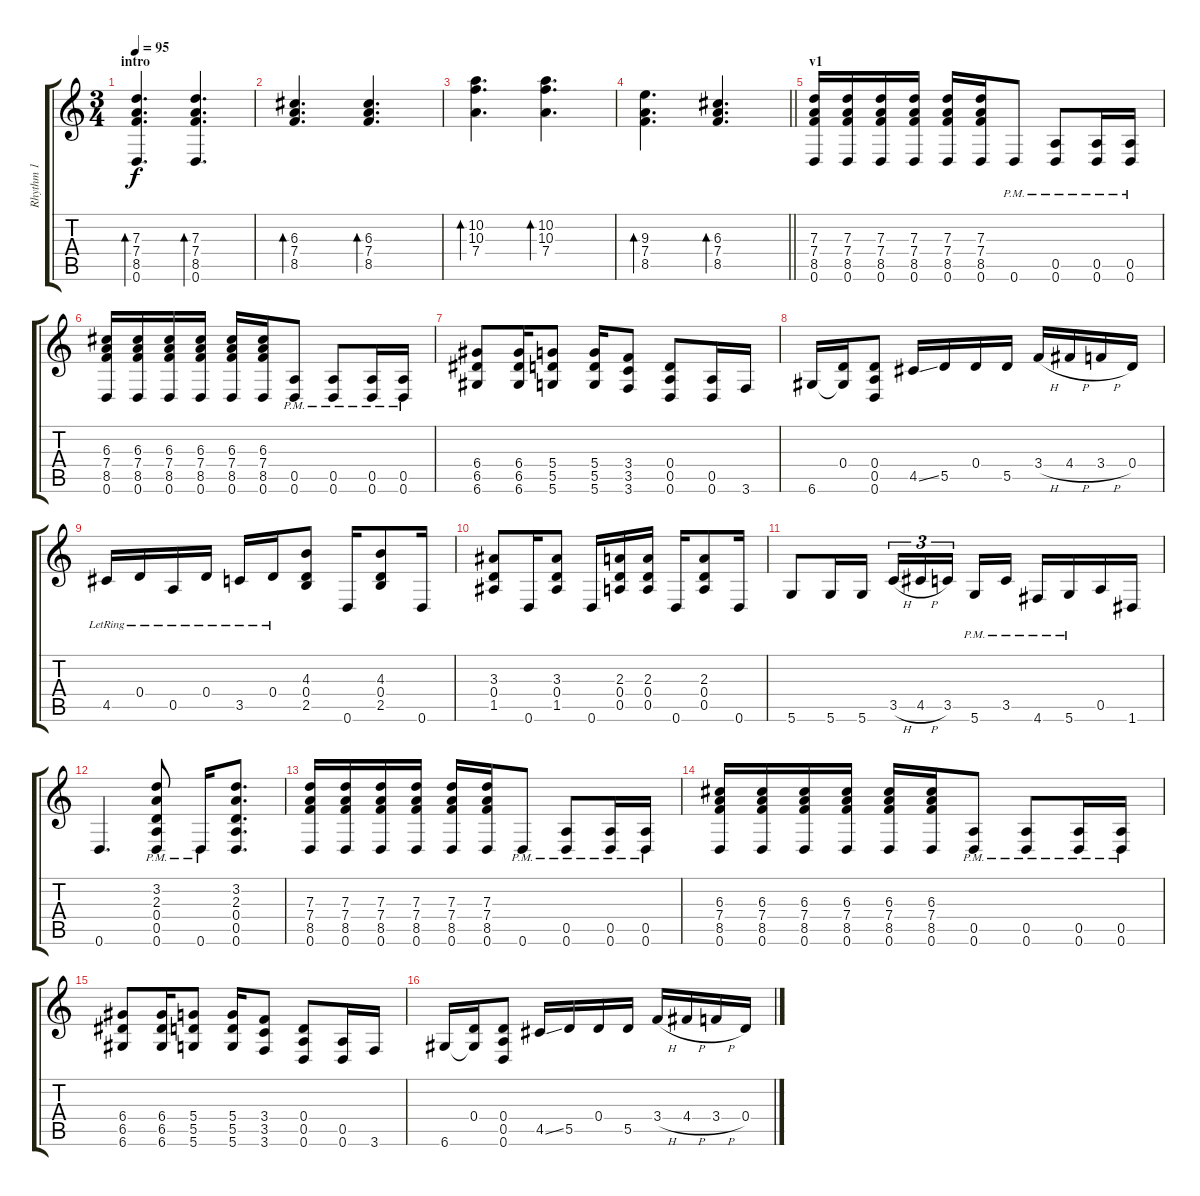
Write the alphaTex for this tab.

\track ("Rhythm 1" "Rhythm 1") {instrument distortionguitar}
\staff {score tabs}
\tuning (E4 B3 G3 D3 A2 D2) {hide}
\ts (3 4)
\section ("" "intro")
\tempo 95
\clef g2
\ks c
(7.3 7.4 8.5 0.6).4{d bd 240 dy f instrument electricguitarjazz} (7.3 7.4 8.5 0.6).4{d bd 240} |
(6.3 7.4 8.5).4{d bd 240} (6.3 7.4 8.5).4{d bd 240} |
(10.2 10.3 7.4).4{d bd 240} (10.2 10.3 7.4).4{d bd 240} |
\barLineRight lightlight
(9.3 7.4 8.5).4{d bd 240} (6.3 7.4 8.5).4{d bd 240} |
\section ("" "v1")
(7.3 7.4 8.5 0.6).16{instrument distortionguitar} (7.3 7.4 8.5 0.6).16 (7.3 7.4 8.5 0.6).16 (7.3 7.4 8.5 0.6).16 (7.3 7.4 8.5 0.6).16 (7.3 7.4 8.5 0.6).16 0.6{pm}.8 (0.5{pm} 0.6{pm}).8 (0.5{pm} 0.6{pm}).16 (0.5{pm} 0.6{pm}).16 |
(6.3 7.4 8.5 0.6).16 (6.3 7.4 8.5 0.6).16 (6.3 7.4 8.5 0.6).16 (6.3 7.4 8.5 0.6).16 (6.3 7.4 8.5 0.6).16 (6.3 7.4 8.5 0.6).16 (0.5{pm} 0.6{pm}).8 (0.5{pm} 0.6{pm}).8 (0.5{pm} 0.6{pm}).16 (0.5{pm} 0.6{pm}).16 |
(6.4 6.5 6.6).8 (6.4 6.5 6.6).16 (5.4 5.5 5.6).8 (5.4 5.5 5.6).16 (3.4 3.5 3.6).8 (0.4 0.5 0.6).8 (0.5 0.6).16 3.6.16 |
6.6.16 (0.4 6.6{t}).16 (0.4 0.5 0.6).8 4.5{ss}.16 5.5.16 0.4.16 5.5.16 3.4{h}.16 4.4{h}.16 3.4{h}.16 0.4.16 |
4.5{lr}.16 0.4{lr}.16 0.5{lr}.16 0.4{lr}.16 3.5{lr}.16 0.4{lr}.16 (4.3 0.4 2.5).8 0.6.16 (4.3 0.4 2.5).8 0.6.16 |
(3.3 0.4 1.5).8 0.6.16 (3.3 0.4 1.5).8 0.6.16 (2.3 0.4 0.5).16 (2.3 0.4 0.5).16 0.6.16 (2.3 0.4 0.5).8 0.6.16 |
5.6.8 5.6.16 5.6.16 3.5{h}.16{tu (3 2)} 4.5{h}.16{tu (3 2)} 3.5.16{tu (3 2) beam splitsecondary} 5.6{pm}.16 3.5{pm}.16 4.6{pm}.16 5.6{pm}.16 0.5.16 1.6.16 |
0.6.4{d} (3.2 2.3 0.4{pm} 0.5{pm} 0.6{pm}).8 0.6{pm}.16 (3.2 2.3 0.4 0.5 0.6).8{d} |
(7.3 7.4 8.5 0.6).16 (7.3 7.4 8.5 0.6).16 (7.3 7.4 8.5 0.6).16 (7.3 7.4 8.5 0.6).16 (7.3 7.4 8.5 0.6).16 (7.3 7.4 8.5 0.6).16 0.6{pm}.8 (0.5{pm} 0.6{pm}).8 (0.5{pm} 0.6{pm}).16 (0.5{pm} 0.6{pm}).16 |
(6.3 7.4 8.5 0.6).16 (6.3 7.4 8.5 0.6).16 (6.3 7.4 8.5 0.6).16 (6.3 7.4 8.5 0.6).16 (6.3 7.4 8.5 0.6).16 (6.3 7.4 8.5 0.6).16 (0.5{pm} 0.6{pm}).8 (0.5{pm} 0.6{pm}).8 (0.5{pm} 0.6{pm}).16 (0.5{pm} 0.6{pm}).16 |
(6.4 6.5 6.6).8 (6.4 6.5 6.6).16 (5.4 5.5 5.6).8 (5.4 5.5 5.6).16 (3.4 3.5 3.6).8 (0.4 0.5 0.6).8 (0.5 0.6).16 3.6.16 |
6.6.16 (0.4 6.6{t}).16 (0.4 0.5 0.6).8 4.5{ss}.16 5.5.16 0.4.16 5.5.16 3.4{h}.16 4.4{h}.16 3.4{h}.16 0.4.16
